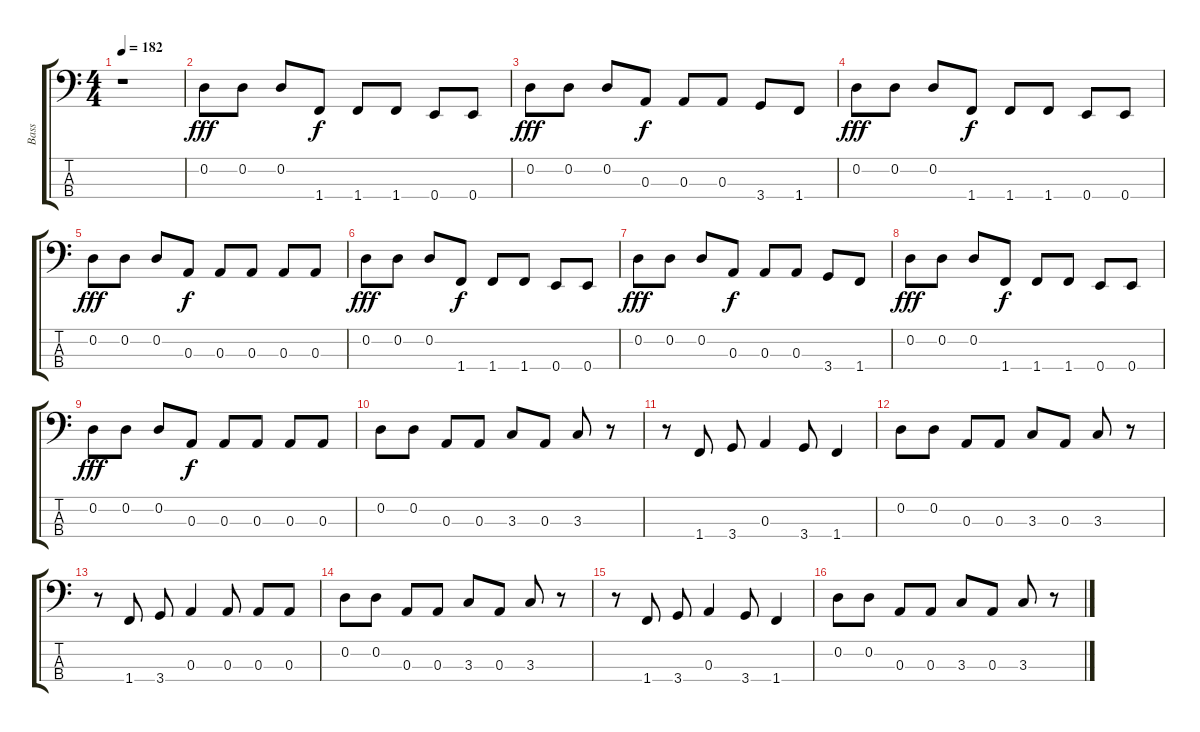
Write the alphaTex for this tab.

\track ("Bass" "Bass") {instrument electricbasspick}
\staff {score tabs}
\tuning (G2 D2 A1 E1) {hide}
\ts (4 4)
\tempo 182
\clef f4
\ks c
r.1{dy f} |
0.2.8{dy fff} 0.2.8 0.2.8 1.4.8{dy f} 1.4.8 1.4.8 0.4.8 0.4.8 |
0.2.8{dy fff} 0.2.8 0.2.8 0.3.8{dy f} 0.3.8 0.3.8 3.4.8 1.4.8 |
0.2.8{dy fff} 0.2.8 0.2.8 1.4.8{dy f} 1.4.8 1.4.8 0.4.8 0.4.8 |
0.2.8{dy fff} 0.2.8 0.2.8 0.3.8{dy f} 0.3.8 0.3.8 0.3.8 0.3.8 |
0.2.8{dy fff} 0.2.8 0.2.8 1.4.8{dy f} 1.4.8 1.4.8 0.4.8 0.4.8 |
0.2.8{dy fff} 0.2.8 0.2.8 0.3.8{dy f} 0.3.8 0.3.8 3.4.8 1.4.8 |
0.2.8{dy fff} 0.2.8 0.2.8 1.4.8{dy f} 1.4.8 1.4.8 0.4.8 0.4.8 |
0.2.8{dy fff} 0.2.8 0.2.8 0.3.8{dy f} 0.3.8 0.3.8 0.3.8 0.3.8 |
0.2.8 0.2.8 0.3.8 0.3.8 3.3.8 0.3.8 3.3.8 r.8 |
r.8 1.4.8 3.4.8 0.3.4 3.4.8 1.4.4 |
0.2.8 0.2.8 0.3.8 0.3.8 3.3.8 0.3.8 3.3.8 r.8 |
r.8 1.4.8 3.4.8 0.3.4 0.3.8 0.3.8 0.3.8 |
0.2.8 0.2.8 0.3.8 0.3.8 3.3.8 0.3.8 3.3.8 r.8 |
r.8 1.4.8 3.4.8 0.3.4 3.4.8 1.4.4 |
0.2.8 0.2.8 0.3.8 0.3.8 3.3.8 0.3.8 3.3.8 r.8
